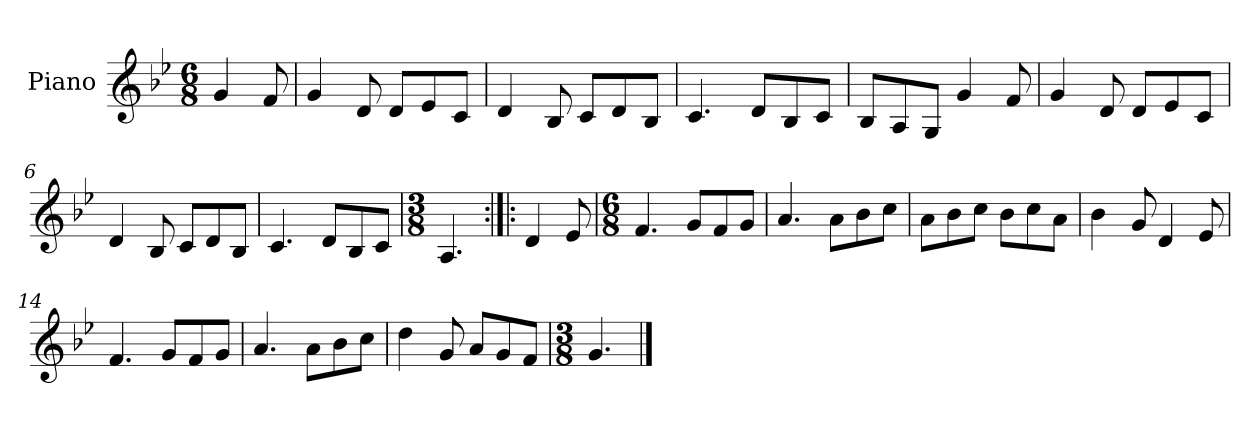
**kern
*part1
*staff1
*I"Piano
*I'Pno.
*clefG2
*k[b-e-]
*M6/8
=
4g/
8f/
=1
4g/
8d/
8d/L
8e-/
8c/J
=2
4d/
8B-/
8c/L
8d/
8B-/J
=3
4.c/
8d/L
8B-/
8c/J
=4
8B-/L
8A/
8G/J
4g/
8f/
=5
4g/
8d/
8d/L
8e-/
8c/J
=6
4d/
8B-/
8c/L
8d/
8B-/J
!!LO:LB:g=z
=7
4.c/
8d/L
8B-/
8c/J
=8
*M3/8
4.A/
=9:|!|:
4d/
8e-/
=10
*M6/8
4.f/
8g/L
8f/
8g/J
=11
4.a/
8a\L
8b-\
8cc\J
=12
8a\L
8b-\
8cc\J
8b-\L
8cc\
8a\J
=13
4b-\
8g/
4d/
8e-/
=14
4.f/
8g/L
8f/
8g/J
!!LO:LB:g=z
=15
4.a/
8a\L
8b-\
8cc\J
=16
4dd\
8g/
8a/L
8g/
8f/J
=17
*M3/8
4.g/
==
*-
